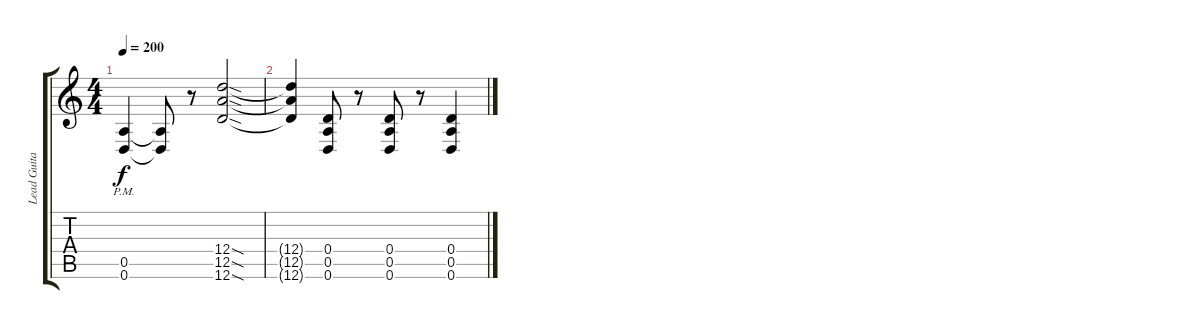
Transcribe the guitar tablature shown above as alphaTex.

\track ("Lead Guitar (Chris)" "Lead Guita") {instrument distortionguitar}
\staff {score tabs}
\tuning (E4 B3 G3 D3 A2 D2) {hide}
\ts (4 4)
\tempo 200
\clef g2
\ks c
(0.5{pm} 0.6{pm}).4{dy f} (0.5{t} 0.6{t}).8 r.8 (12.4{sod} 12.5{sod} 12.6{sod}).2 |
(12.4{t} 12.5{t} 12.6{t}).4 (0.4 0.5 0.6).8 r.8 (0.4 0.5 0.6).8 r.8 (0.4 0.5 0.6).4
